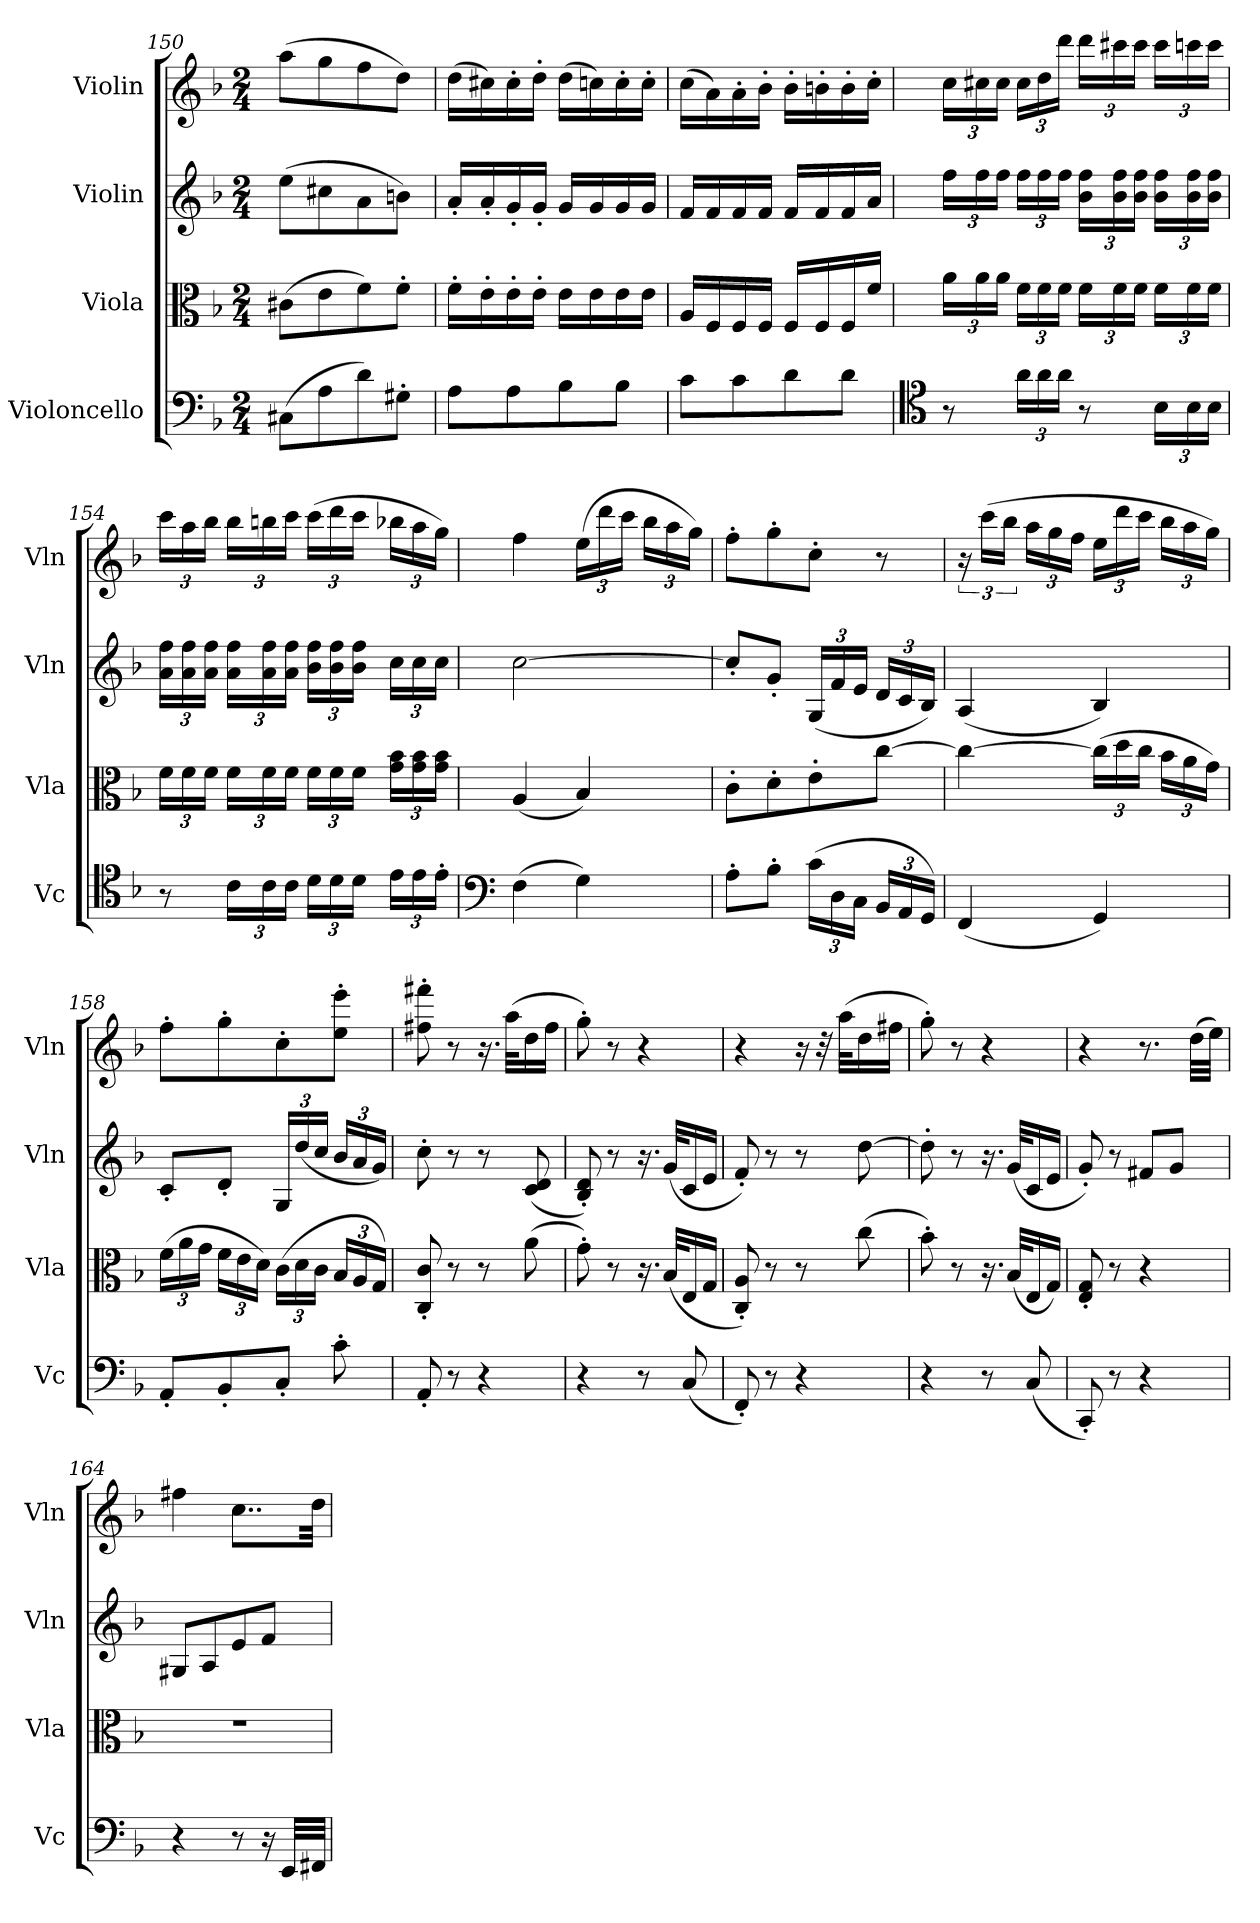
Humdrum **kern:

**kern	**kern	**kern	**kern
*part4	*part3	*part2	*part1
*staff4	*staff3	*staff2	*staff1
*I"Violoncello	*I"Viola	*I"Violin	*I"Violin
*I'Vc	*I'Vla	*I'Vln	*I'Vln
*clefF4	*clefC3	*clefG2	*clefG2
*k[b-]	*k[b-]	*k[b-]	*k[b-]
*M2/4	*M2/4	*M2/4	*M2/4
=150	=150	=150	=150
(8C#X\L	(8c#X\L	(8ee\L	(8aa\L
8A\	8e\	8cc#X\	8gg\
8d\)	8f\)	8a\	8ff\
8G#X'\J	8f'\J	8bn\J)	8dd\J)
=151	=151	=151	=151
8A\L	16f'\LL	16a'/LL	(16dd\LL
.	16e'\	16a'/	16cc#X\)
8A\	16e'\	16g'/	16cc#'\
.	16e'\JJ	16g'/JJ	16dd'\JJ
8B-\	16e\LL	16g/LL	(16dd\LL
.	16e\	16g/	16ccn\)
8B-\J	16e\	16g/	16cc'\
.	16e\JJ	16g/JJ	16cc'\JJ
=152	=152	=152	=152
8c\L	16A/LL	16f/LL	(16cc\LL
.	16F/	16f/	16a\)
8c\	16F/	16f/	16a'\
.	16F/JJ	16f/JJ	16b-'\JJ
8d\	16F/LL	16f/LL	16b-'\LL
.	16F/	16f/	16bn'\
8d\J	16F/	16f/	16b'\
.	16f/JJ	16a/JJ	16cc'\JJ
=153	=153	=153	=153
*clefC4	*	*	*
8r	24a\LL	24ff\LL	24cc\LL
.	24a\	24ff\	24cc#X\
.	24a\JJ	24ff\JJ	24cc#\JJ
24a\LL	24f\LL	24ff\LL	24cc#\LL
24a\	24f\	24ff\	24dd\
24a\JJ	24f\JJ	24ff\JJ	24ddd\JJ
8r	24f\LL	24b-\ 24ff\LL	24ddd\LL
.	24f\	24b-\ 24ff\	24ccc#X\
.	24f\JJ	24b-\ 24ff\JJ	24ccc#\JJ
24B-\LL	24f\LL	24b-\ 24ff\LL	24ccc#\LL
24B-\	24f\	24b-\ 24ff\	24cccn\
24B-\JJ	24f\JJ	24b-\ 24ff\JJ	24ccc\JJ
=154	=154	=154	=154
8r	24f\LL	24a\ 24ff\LL	24ccc\LL
.	24f\	24a\ 24ff\	24aa\
.	24f\JJ	24a\ 24ff\JJ	24bb-\JJ
24c\LL	24f\LL	24a\ 24ff\LL	24bb-\LL
24c\	24f\	24a\ 24ff\	24bbn\
24c\JJ	24f\JJ	24a\ 24ff\JJ	24ccc\JJ
24d\LL	24f\LL	24b-\ 24ff\LL	(24ccc\LL
24d\	24f\	24b-\ 24ff\	24ddd\
24d\JJ	24f\JJ	24b-\ 24ff\JJ	24ccc\JJ
24e\LL	24g\ 24b-\LL	24cc\LL	24bb-X\LL
24e\	24g\ 24b-\	24cc\	24aa\
24e'\JJ	24g\ 24b-\JJ	24cc\JJ	24gg\JJ)
=155	=155	=155	=155
*clefF4	*	*	*
(4F\	(4A/	[2cc\	4ff\
4G\)	4B-/)	.	(24ee\LL
.	.	.	24ddd\
.	.	.	24ccc\JJ
.	.	.	24bb-\LL
.	.	.	24aa\
.	.	.	24gg\JJ)
=156	=156	=156	=156
8A'\L	8c'\L	8cc'/L]	8ff'\L
8B-'\J	8d'\	8g'/J	8gg'\
(24c\LL	8e'\	(24G/LL	8cc'\J
24D\	.	24f/	.
24C\JJ	.	24e/JJ	.
24BB-/LL	[8cc\J	24d/LL	8r
24AA/	.	24c/	.
24GG/JJ)	.	24B-/JJ)	.
=157	=157	=157	=157
(4FF/	4cc\_	(4A/	24r
.	.	.	(24ccc\LL
.	.	.	24bb-\JJ
.	.	.	24aa\LL
.	.	.	24gg\
.	.	.	24ff\JJ
4GG/)	(24cc\LL]	4B-/)	24ee\LL
.	24dd\	.	24ddd\
.	24cc\JJ	.	24ccc\JJ
.	24b-\LL	.	24bb-\LL
.	24a\	.	24aa\
.	24g\JJ)	.	24gg\JJ)
=158	=158	=158	=158
8AA'/L	(24f\LL	8c'/L	8ff'\L
.	24a\	.	.
.	24g\JJ	.	.
8BB-'/	24f\LL	8d'/J	8gg'\
.	24e\	.	.
.	24d\JJ)	.	.
8C'/J	(24c\LL	24G/LL	8cc'\
.	24d\	(24dd/	.
.	24c\JJ	24cc/JJ	.
8c'\	24B-/LL	24b-/LL	8ee'\ 8eee'\J
.	24A/	24a/	.
.	24G/JJ)	24g/JJ)	.
=159	=159	=159	=159
8AA'/	8C'/ 8c'/	8cc'\	8ff#X'\ 8fff#X'\
8r	8r	8r	8r
4r	8r	8r	16.r
.	.	.	(32aa\KLL
.	(8a\	(8c/ 8d/	16dd\
.	.	.	16ff#\JJ
=160	=160	=160	=160
4r	8g'\)	8B-'/ 8d'/)	8gg'\)
.	8r	8r	8r
8r	16.r	16.r	4r
.	(32B-/KLL	(32g/KLL	.
(8C/	16E/	16c/	.
.	16G/JJ	16e/JJ	.
=161	=161	=161	=161
8FF'/)	8C'/ 8A'/)	8f'/)	4r
8r	8r	8r	.
4r	8r	8r	16r
.	.	.	32r
.	.	.	(32aa\KLL
.	(8cc\	[8dd\	16dd\
.	.	.	16ff#X\JJ
=162	=162	=162	=162
4r	8b-'\)	8dd'\]	8gg'\)
.	8r	8r	8r
8r	16.r	16.r	4r
.	(32B-/KLL	(32g/KLL	.
(8C/	16E/	16c/	.
.	16G/JJ)	16e/JJ	.
=163	=163	=163	=163
8CC'/)	8E'/ 8G'/	8g'/)	4r
8r	8r	8r	.
4r	4r	8f#X/L	8.r
.	.	8g/J	.
.	.	.	(32dd\LLL
.	.	.	32ee\JJJ)
=164	=164	=164	=164
4r	2r	8G#X/L	4ff#X\
.	.	8A/	.
8r	.	8e/	8..cc\L
16r	.	8f/J	.
32EE/LLL	.	.	.
32FF#X/JJJ	.	.	32dd\Jkk
=	=	=	=
*-	*-	*-	*-
